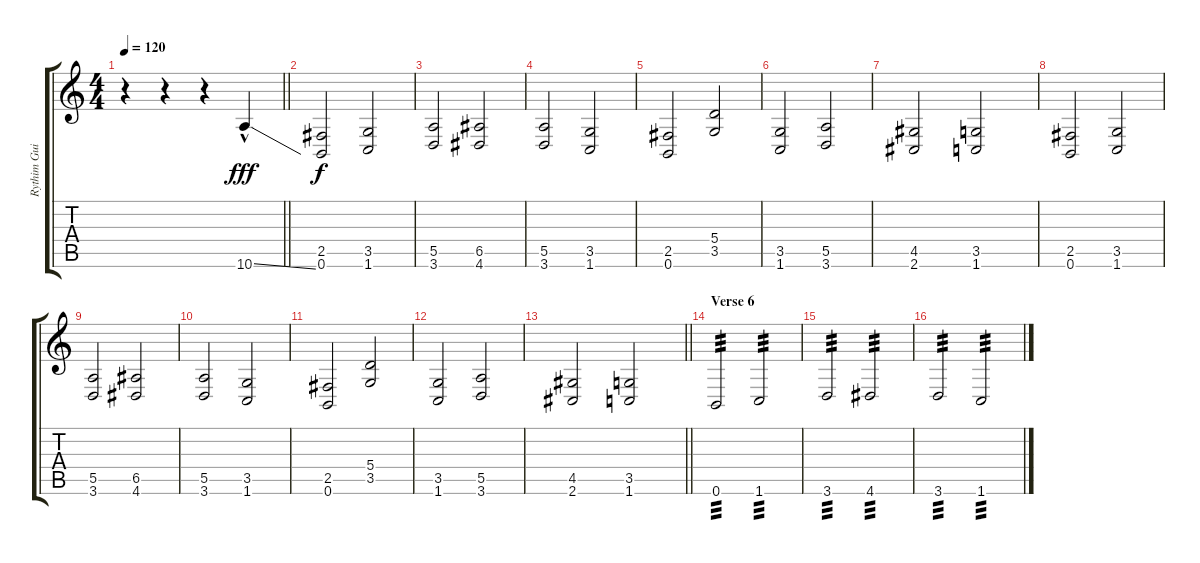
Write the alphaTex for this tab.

\track ("Rythim Guitar" "Rythim Gui") {instrument overdrivenguitar}
\staff {score tabs}
\tuning (B3 Gb3 D3 A2 E2 B1) {hide}
\ts (4 4)
\tempo 120
\clef g2
\barLineRight lightlight
\ks c
r.4{dy f} r.4 r.4 10.6{ss hac}.4{dy fff} |
\section ("" "")
(2.5 0.6).2{dy f volume 11} (3.5 1.6).2 |
(5.5 3.6).2 (6.5 4.6).2 |
(5.5 3.6).2 (3.5 1.6).2 |
(2.5 0.6).2 (5.4 3.5).2 |
(3.5 1.6).2 (5.5 3.6).2 |
(4.5 2.6).2 (3.5 1.6).2 |
(2.5 0.6).2 (3.5 1.6).2 |
(5.5 3.6).2 (6.5 4.6).2 |
(5.5 3.6).2 (3.5 1.6).2 |
(2.5 0.6).2 (5.4 3.5).2 |
(3.5 1.6).2 (5.5 3.6).2 |
\barLineRight lightlight
(4.5 2.6).2 (3.5 1.6).2 |
\section ("" "Verse 6")
0.6.2{tp 3} 1.6.2{tp 3} |
3.6.2{tp 3} 4.6.2{tp 3} |
3.6.2{tp 3} 1.6.2{tp 3}
